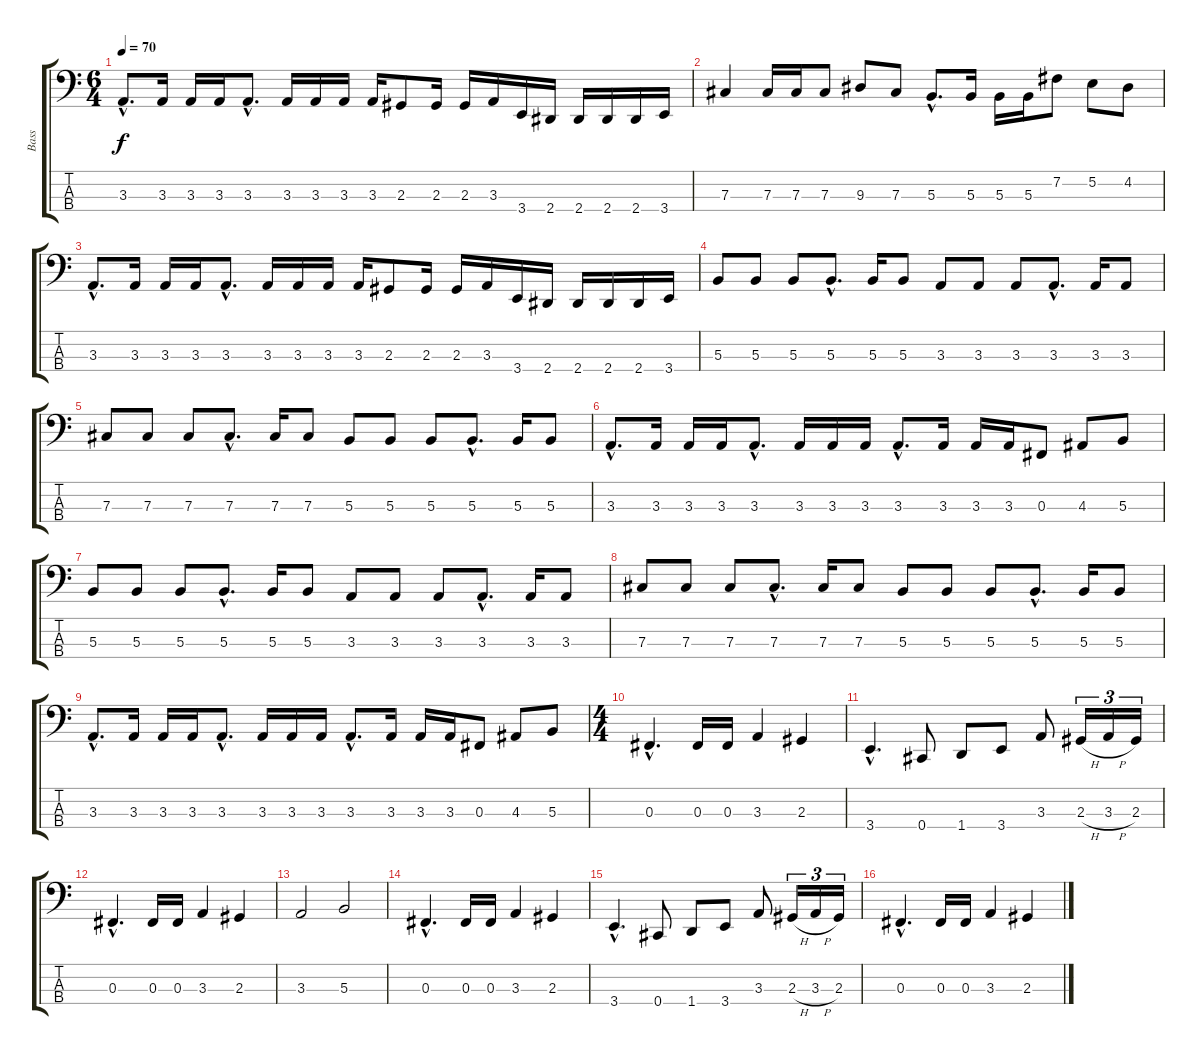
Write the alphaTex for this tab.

\track ("Bass" "Bass") {instrument electricbasspick}
\staff {score tabs}
\tuning (E2 B1 Gb1 Db1) {hide}
\ts (6 4)
\tempo 70
\clef f4
\ks c
3.3{hac}.8{d dy f} 3.3.16 3.3.16 3.3.16 3.3{hac}.8{d} 3.3.16 3.3.16 3.3.16 3.3.16 2.3.8 2.3.16 2.3.16 3.3.16 3.4.16 2.4.16 2.4.16 2.4.16 2.4.16 3.4.16 |
7.3.4 7.3.16 7.3.16 7.3.8 9.3.8 7.3.8 5.3{hac}.8{d} 5.3.16 5.3.16 5.3.16 7.2.8 5.2.8 4.2.8 |
3.3{hac}.8{d} 3.3.16 3.3.16 3.3.16 3.3{hac}.8{d} 3.3.16 3.3.16 3.3.16 3.3.16 2.3.8 2.3.16 2.3.16 3.3.16 3.4.16 2.4.16 2.4.16 2.4.16 2.4.16 3.4.16 |
5.3.8 5.3.8 5.3.8 5.3{hac}.8{d} 5.3.16 5.3.8 3.3.8 3.3.8 3.3.8 3.3{hac}.8{d} 3.3.16 3.3.8 |
7.3.8 7.3.8 7.3.8 7.3{hac}.8{d} 7.3.16 7.3.8 5.3.8 5.3.8 5.3.8 5.3{hac}.8{d} 5.3.16 5.3.8 |
3.3{hac}.8{d} 3.3.16 3.3.16 3.3.16 3.3{hac}.8{d} 3.3.16 3.3.16 3.3.16 3.3{hac}.8{d} 3.3.16 3.3.16 3.3.16 0.3.8 4.3.8 5.3.8 |
5.3.8 5.3.8 5.3.8 5.3{hac}.8{d} 5.3.16 5.3.8 3.3.8 3.3.8 3.3.8 3.3{hac}.8{d} 3.3.16 3.3.8 |
7.3.8 7.3.8 7.3.8 7.3{hac}.8{d} 7.3.16 7.3.8 5.3.8 5.3.8 5.3.8 5.3{hac}.8{d} 5.3.16 5.3.8 |
3.3{hac}.8{d} 3.3.16 3.3.16 3.3.16 3.3{hac}.8{d} 3.3.16 3.3.16 3.3.16 3.3{hac}.8{d} 3.3.16 3.3.16 3.3.16 0.3.8 4.3.8 5.3.8 |
\ts (4 4)
0.3{hac}.4{d} 0.3.16 0.3.16 3.3.4 2.3.4 |
3.4{hac}.4{d} 0.4.8 1.4.8 3.4.8 3.3.8 2.3{h}.16{tu (3 2)} 3.3{h}.16{tu (3 2)} 2.3.16{tu (3 2)} |
0.3{hac}.4{d} 0.3.16 0.3.16 3.3.4 2.3.4 |
3.3.2 5.3.2 |
0.3{hac}.4{d} 0.3.16 0.3.16 3.3.4 2.3.4 |
3.4{hac}.4{d} 0.4.8 1.4.8 3.4.8 3.3.8 2.3{h}.16{tu (3 2)} 3.3{h}.16{tu (3 2)} 2.3.16{tu (3 2)} |
0.3{hac}.4{d} 0.3.16 0.3.16 3.3.4 2.3.4
